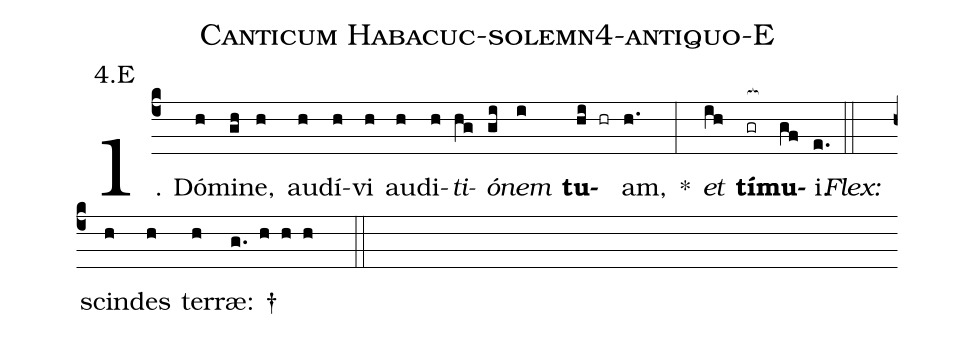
name: Canticum Habacuc-solemn4-antiquo-E;
annotation: 4.E;
%%
(c4)1. Dó(h)mi(gh)ne,(h) au(h)dí(h)vi(h) au(h)di(h)<i>ti</i>(hg)<i>ó</i>(gi)<i>nem</i>(i) <b>tu</b>(hi hr)am,(h.) *(:) <i>et</i>(ih) <b>tí</b>(gr[ocb:1{])<b>mu</b>(gf[ocb:0}])i.(e.) (::)
<i>Flex:</i>()  scin(h)des(h) ter(h)ræ: †(g. h h h  ::)
